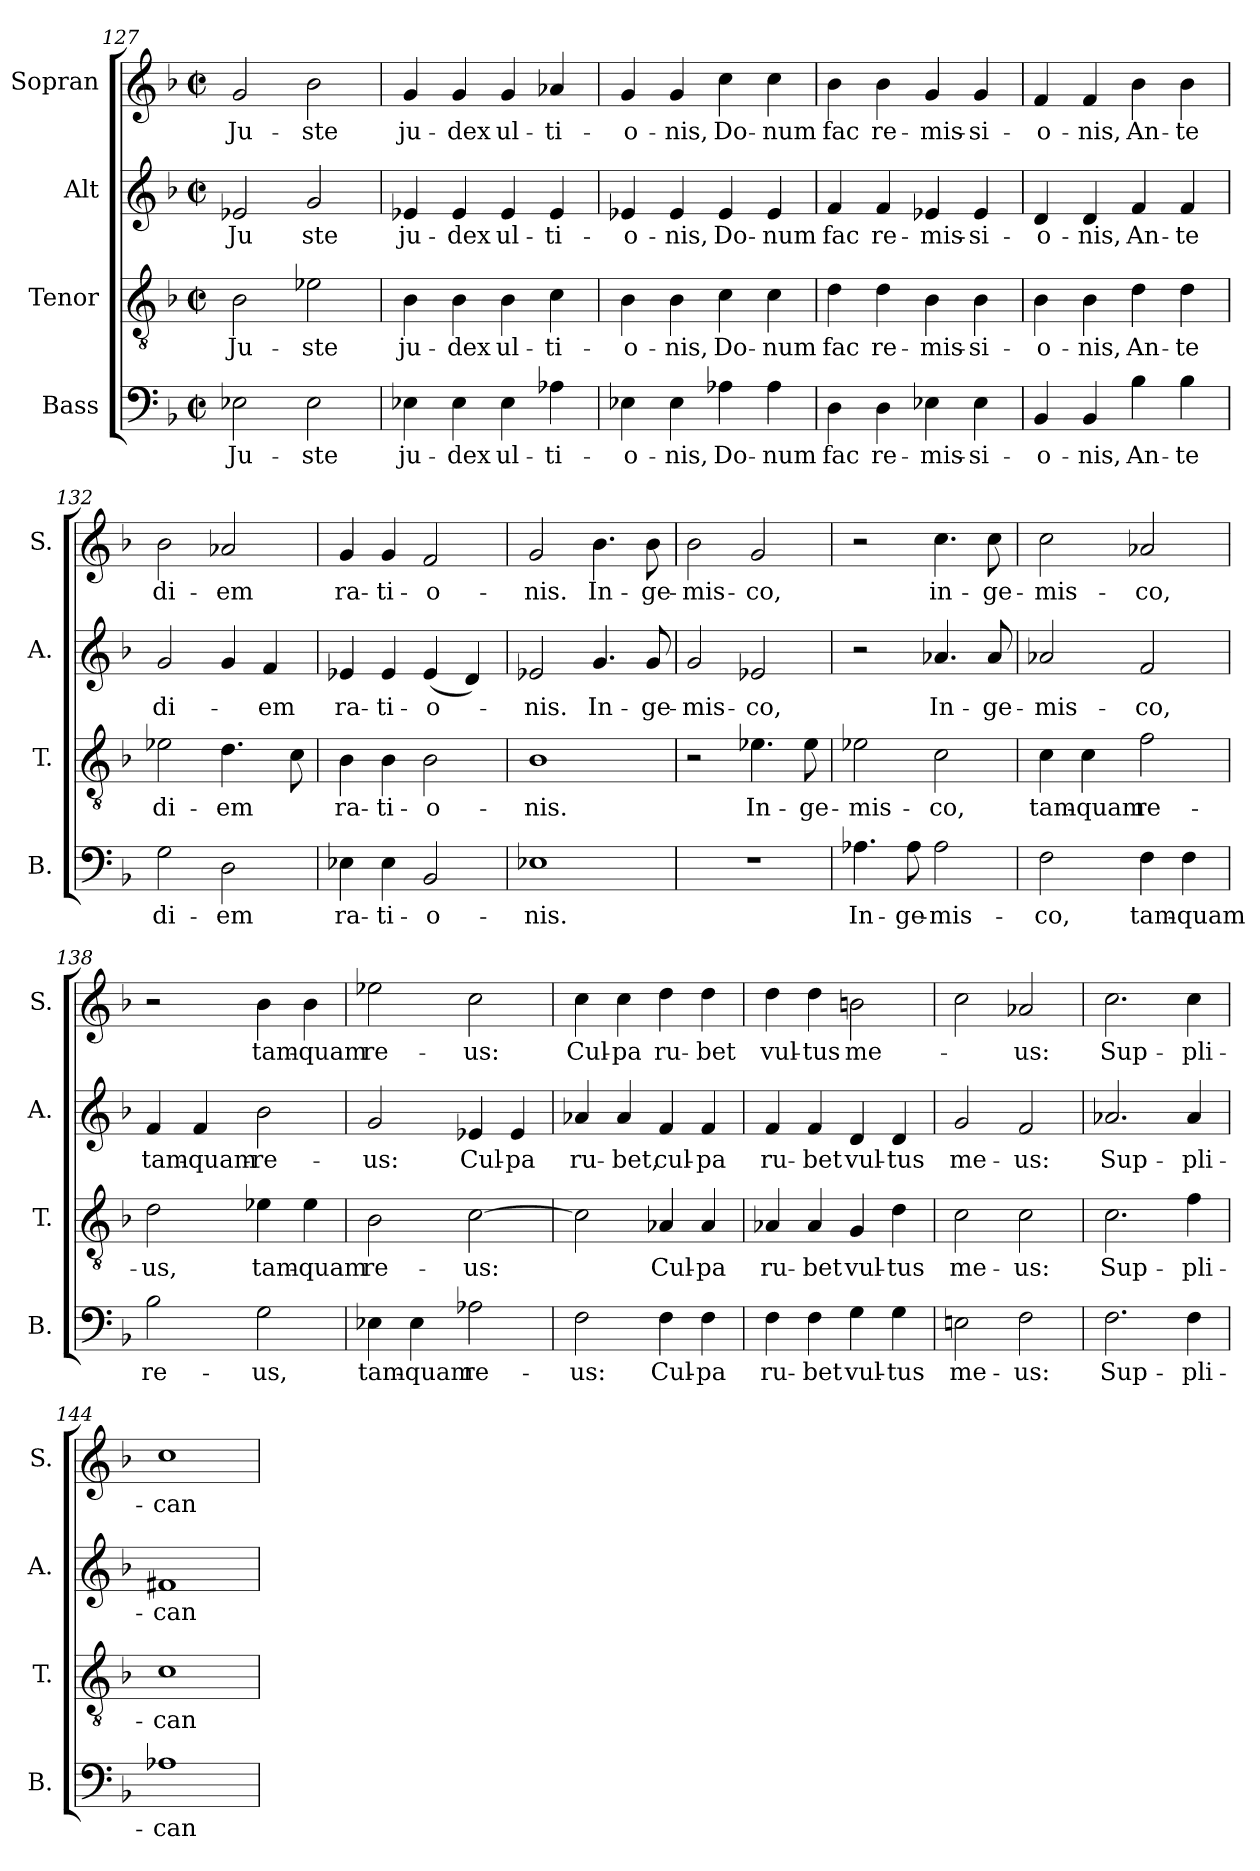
**kern	**text	**kern	**text	**kern	**text	**kern	**text
*part4	*part4	*part3	*part3	*part2	*part2	*part1	*part1
*staff4	*staff4	*staff3	*staff3	*staff2	*staff2	*staff1	*staff1
*I"Bass	*	*I"Tenor	*	*I"Alt	*	*I"Sopran	*
*I'B.	*	*I'T.	*	*I'A.	*	*I'S.	*
*clefF4	*	*clefGv2	*	*clefG2	*	*clefG2	*
*k[b-]	*	*k[b-]	*	*k[b-]	*	*k[b-]	*
*M2/2	*	*M2/2	*	*M2/2	*	*M2/2	*
*met(c|)	*	*met(c|)	*	*met(c|)	*	*met(c|)	*
=127	=127	=127	=127	=127	=127	=127	=127
!	!LO:LY:b	!	!LO:LY:b	!	!LO:LY:b	!	!LO:LY:b
2E-X\	Ju-	2B-\	Ju-	2e-X/	Ju	2g/	-Ju-
!	!LO:LY:b	!	!LO:LY:b	!	!LO:LY:b	!	!LO:LY:b
2E-\	-ste	2e-X\	-ste	2g/	ste	2b-\	-ste
=128	=128	=128	=128	=128	=128	=128	=128
!	!LO:LY:b	!	!LO:LY:b	!	!LO:LY:b	!	!LO:LY:b
4E-X\	ju-	4B-\	ju-	4e-X/	ju-	4g/	ju-
!	!LO:LY:b	!	!LO:LY:b	!	!LO:LY:b	!	!LO:LY:b
4E-\	-dex	4B-\	-dex	4e-/	-dex	4g/	-dex
!	!LO:LY:b	!	!LO:LY:b	!	!LO:LY:b	!	!LO:LY:b
4E-\	ul-	4B-\	ul-	4e-/	ul-	4g/	ul-
!	!LO:LY:b	!	!LO:LY:b	!	!LO:LY:b	!	!LO:LY:b
4A-X\	-ti-	4c\	-ti-	4e-/	-ti-	4a-X/	-ti-
=129	=129	=129	=129	=129	=129	=129	=129
!	!LO:LY:b	!	!LO:LY:b	!	!LO:LY:b	!	!LO:LY:b
4E-X\	-o-	4B-\	-o-	4e-X/	-o-	4g/	-o-
!	!LO:LY:b	!	!LO:LY:b	!	!LO:LY:b	!	!LO:LY:b
4E-\	-nis,	4B-\	-nis,	4e-/	-nis,	4g/	-nis,
!	!LO:LY:b	!	!LO:LY:b	!	!LO:LY:b	!	!LO:LY:b
4A-X\	Do-	4c\	Do-	4e-/	Do-	4cc\	Do-
!	!LO:LY:b	!	!LO:LY:b	!	!LO:LY:b	!	!LO:LY:b
4A-\	-num	4c\	-num	4e-/	-num	4cc\	-num
=130	=130	=130	=130	=130	=130	=130	=130
!	!LO:LY:b	!	!LO:LY:b	!	!LO:LY:b	!	!LO:LY:b
4D\	fac	4d\	fac	4f/	fac	4b-\	fac
!	!LO:LY:b	!	!LO:LY:b	!	!LO:LY:b	!	!LO:LY:b
4D\	re-	4d\	re-	4f/	re-	4b-\	re-
!	!LO:LY:b	!	!LO:LY:b	!	!LO:LY:b	!	!LO:LY:b
4E-X\	-mis-	4B-\	-mis-	4e-X/	-mis-	4g/	-mis-
!	!LO:LY:b	!	!LO:LY:b	!	!LO:LY:b	!	!LO:LY:b
4E-\	-si-	4B-\	-si-	4e-/	-si-	4g/	-si-
=131	=131	=131	=131	=131	=131	=131	=131
!	!LO:LY:b	!	!LO:LY:b	!	!LO:LY:b	!	!LO:LY:b
4BB-/	-o-	4B-\	-o-	4d/	-o-	4f/	-o-
!	!LO:LY:b	!	!LO:LY:b	!	!LO:LY:b	!	!LO:LY:b
4BB-/	-nis,	4B-\	-nis,	4d/	-nis,	4f/	-nis,
!	!LO:LY:b	!	!LO:LY:b	!	!LO:LY:b	!	!LO:LY:b
4B-\	An-	4d\	An-	4f/	An-	4b-\	An-
!	!LO:LY:b	!	!LO:LY:b	!	!LO:LY:b	!	!LO:LY:b
4B-\	-te	4d\	-te	4f/	-te	4b-\	-te
=132	=132	=132	=132	=132	=132	=132	=132
!	!LO:LY:b	!	!LO:LY:b	!	!LO:LY:b	!	!LO:LY:b
2G\	di-	2e-X\	di-	2g/	di-	2b-\	di-
!	!LO:LY:b	!	!LO:LY:b	!	!	!	!LO:LY:b
2D\	-em	4.d\	-em	4g/	.	2a-X/	-em
!	!	!	!	!	!LO:LY:b	!	!
.	.	.	.	4f/	-em	.	.
.	.	8c\	.	.	.	.	.
!!LO:PB:g=z
=133	=133	=133	=133	=133	=133	=133	=133
!	!LO:LY:b	!	!LO:LY:b	!	!LO:LY:b	!	!LO:LY:b
4E-X\	ra-	4B-\	ra-	4e-X/	ra-	4g/	ra-
!	!LO:LY:b	!	!LO:LY:b	!	!LO:LY:b	!	!LO:LY:b
4E-\	-ti-	4B-\	-ti-	4e-/	-ti-	4g/	-ti-
!	!LO:LY:b	!	!LO:LY:b	!	!LO:LY:b	!	!LO:LY:b
2BB-/	-o-	2B-\	-o-	(<4e-/	-o-	2f/	-o-
.	.	.	.	4d/)	.	.	.
=134	=134	=134	=134	=134	=134	=134	=134
!	!LO:LY:b	!	!LO:LY:b	!	!LO:LY:b	!	!LO:LY:b
1E-X	-nis.	1B-	-nis.	2e-X/	-nis.	2g/	-nis.
!	!	!	!	!	!LO:LY:b	!	!LO:LY:b
.	.	.	.	4.g/	In-	4.b-\	In-
!	!	!	!	!	!LO:LY:b	!	!LO:LY:b
.	.	.	.	8g/	-ge-	8b-\	-ge-
=135	=135	=135	=135	=135	=135	=135	=135
!	!	!	!	!	!LO:LY:b	!	!LO:LY:b
1r	.	2r	.	2g/	-mis-	2b-\	-mis-
!	!	!	!LO:LY:b	!	!LO:LY:b	!	!LO:LY:b
.	.	4.e-X\	In-	2e-X/	-co,	2g/	-co,
!	!	!	!LO:LY:b	!	!	!	!
.	.	8e-\	-ge-	.	.	.	.
=136	=136	=136	=136	=136	=136	=136	=136
!	!LO:LY:b	!	!LO:LY:b	!	!	!	!
4.A-X\	In-	2e-X\	-mis-	2r	.	2r	.
!	!LO:LY:b	!	!	!	!	!	!
8A-\	-ge-	.	.	.	.	.	.
!	!LO:LY:b	!	!LO:LY:b	!	!LO:LY:b	!	!LO:LY:b
2A-\	-mis-	2c\	-co,	4.a-X/	In-	4.cc\	in-
!	!	!	!	!	!LO:LY:b	!	!LO:LY:b
.	.	.	.	8a-/	-ge-	8cc\	-ge-
=137	=137	=137	=137	=137	=137	=137	=137
!	!LO:LY:b	!	!LO:LY:b	!	!LO:LY:b	!	!LO:LY:b
2F\	-co,	4c\	tam-	2a-X/	-mis-	2cc\	-mis-
!	!	!	!LO:LY:b	!	!	!	!
.	.	4c\	-quam	.	.	.	.
!	!LO:LY:b	!	!LO:LY:b	!	!LO:LY:b	!	!LO:LY:b
4F\	tam-	2f\	re-	2f/	-co,	2a-X/	-co,
!	!LO:LY:b	!	!	!	!	!	!
4F\	-quam	.	.	.	.	.	.
=138	=138	=138	=138	=138	=138	=138	=138
!	!LO:LY:b	!	!LO:LY:b	!	!LO:LY:b	!	!
2B-\	re-	2d\	-us,	4f/	tam-	2r	.
!	!	!	!	!	!LO:LY:b	!	!
.	.	.	.	4f/	-quam-	.	.
!	!LO:LY:b	!	!LO:LY:b	!	!LO:LY:b	!	!LO:LY:b
2G\	-us,	4e-X\	tam-	2b-\	-re-	4b-\	tam-
!	!	!	!LO:LY:b	!	!	!	!LO:LY:b
.	.	4e-\	-quam	.	.	4b-\	-quam
=139	=139	=139	=139	=139	=139	=139	=139
!	!LO:LY:b	!	!LO:LY:b	!	!LO:LY:b	!	!LO:LY:b
4E-X\	tam-	2B-\	re-	2g/	-us:	2ee-X\	re--
!	!LO:LY:b	!	!	!	!	!	!
4E-\	-quam	.	.	.	.	.	.
!	!LO:LY:b	!	!LO:LY:b	!	!LO:LY:b	!	!LO:LY:b
2A-X\	re-	[2c\	-us:	4e-X/	Cul-	2cc\	-us:
!	!	!	!	!	!LO:LY:b	!	!
.	.	.	.	4e-/	-pa	.	.
!!LO:LB:g=z
=140	=140	=140	=140	=140	=140	=140	=140
!	!LO:LY:b	!	!	!	!LO:LY:b	!	!LO:LY:b
2F\	-us:	2c\]	.	4a-X/	ru-	4cc\	Cul-
!	!	!	!	!	!LO:LY:b	!	!LO:LY:b
.	.	.	.	4a-/	-bet,	4cc\	-pa
!	!LO:LY:b	!	!LO:LY:b	!	!LO:LY:b	!	!LO:LY:b
4F\	Cul-	4A-X/	Cul-	4f/	cul-	4dd\	ru-
!	!LO:LY:b	!	!LO:LY:b	!	!LO:LY:b	!	!LO:LY:b
4F\	-pa	4A-/	-pa	4f/	-pa	4dd\	-bet
=141	=141	=141	=141	=141	=141	=141	=141
!	!LO:LY:b	!	!LO:LY:b	!	!LO:LY:b	!	!LO:LY:b
4F\	ru-	4A-X/	ru-	4f/	ru-	4dd\	vul-
!	!LO:LY:b	!	!LO:LY:b	!	!LO:LY:b	!	!LO:LY:b
4F\	-bet	4A-/	-bet	4f/	-bet	4dd\	-tus
!	!LO:LY:b	!	!LO:LY:b	!	!LO:LY:b	!	!LO:LY:b
4G\	vul-	4G/	vul-	4d/	vul-	2bn\	me-
!	!LO:LY:b	!	!LO:LY:b	!	!LO:LY:b	!	!
4G\	-tus	4d\	-tus	4d/	-tus	.	.
=142	=142	=142	=142	=142	=142	=142	=142
!	!LO:LY:b	!	!LO:LY:b	!	!LO:LY:b	!	!
2En\	me-	2c\	me-	2g/	me-	2cc\	.
!	!LO:LY:b	!	!LO:LY:b	!	!LO:LY:b	!	!LO:LY:b
2F\	-us:	2c\	-us:	2f/	-us:	2a-X/	-us:
=143	=143	=143	=143	=143	=143	=143	=143
!	!LO:LY:b	!	!LO:LY:b	!	!LO:LY:b	!	!LO:LY:b
2.F\	Sup-	2.c\	Sup-	2.a-X/	Sup-	2.cc\	Sup-
!	!LO:LY:b	!	!LO:LY:b	!	!LO:LY:b	!	!LO:LY:b
4F\	-pli-	4f\	-pli-	4a-/	-pli-	4cc\	-pli-
=144	=144	=144	=144	=144	=144	=144	=144
!	!LO:LY:b	!	!LO:LY:b	!	!LO:LY:b	!	!LO:LY:b
1A-X	-can-	1c	-can-	1f#X	-can-	1cc	-can-
=	=	=	=	=	=	=	=
*-	*-	*-	*-	*-	*-	*-	*-
